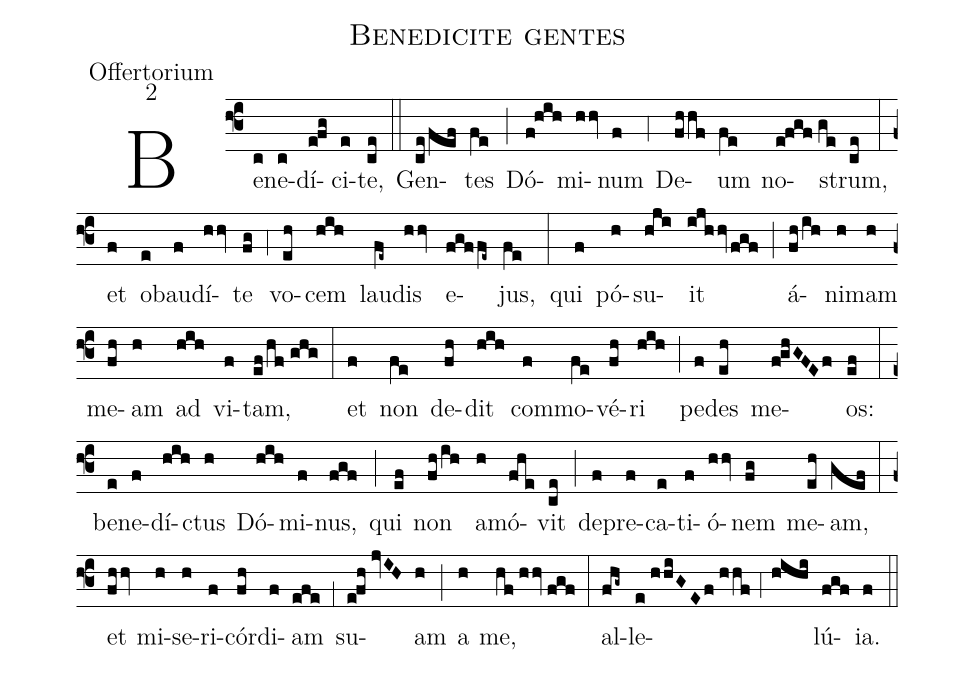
name:Benedicite gentes;
office-part:Offertorium;
mode:2;
%%
(f3) Be(c)ne(c)dí(e!fg)ci(e)te,(ce) (::) Gen(ce/fef)tes(fe) (;) Dó(f!hih)mi(hhv)num(f) (;4) De(fhhf)um(fe) no(e!fgf//ge)strum,(ce) (:) et(f) ob(e)au(f)dí(hhv)te(fg) (;4) vo(eh)cem(hih) lau(fe~)dis(hhv) e(fgffe~)jus,(fe) (:) qui(f) pó(h)su(hji)it(ijhhv/fgf) (;) á(fh/ih)ni(h)mam(h) me(fh)am(h) ad(hih) vi(f)tam,(ef/hf//ghg) (:) et(f) non(fe) de(fh)dit(hih) com(f)mo(fe)vé(fh)ri(hih) (;) pe(f)des(eh) me(f!ghGFEf)os:(ef) (:) be(e)ne(f)dí(hih)ctus(h) Dó(hih)mi(f)nus,(fgf) (;) qui(ef) non(fh/ih) a(h)mó(fhe)vit(ce) (;) de(f)pre(f)ca(e)ti(f)ó(hhv)nem(fg) me(eh)am,(gef) (:) et(fhhv) mi(h)se(h)ri(f)cór(fh)di(f)am(efe) (;1) su(e!fh//jvIH)am(h) (;) a(h) me,(hf//hhv//fgf) (:) al(fhg~)le(e//hhiGEf//hhf;4hihi)lú(fgf)ia.(f) (::)
